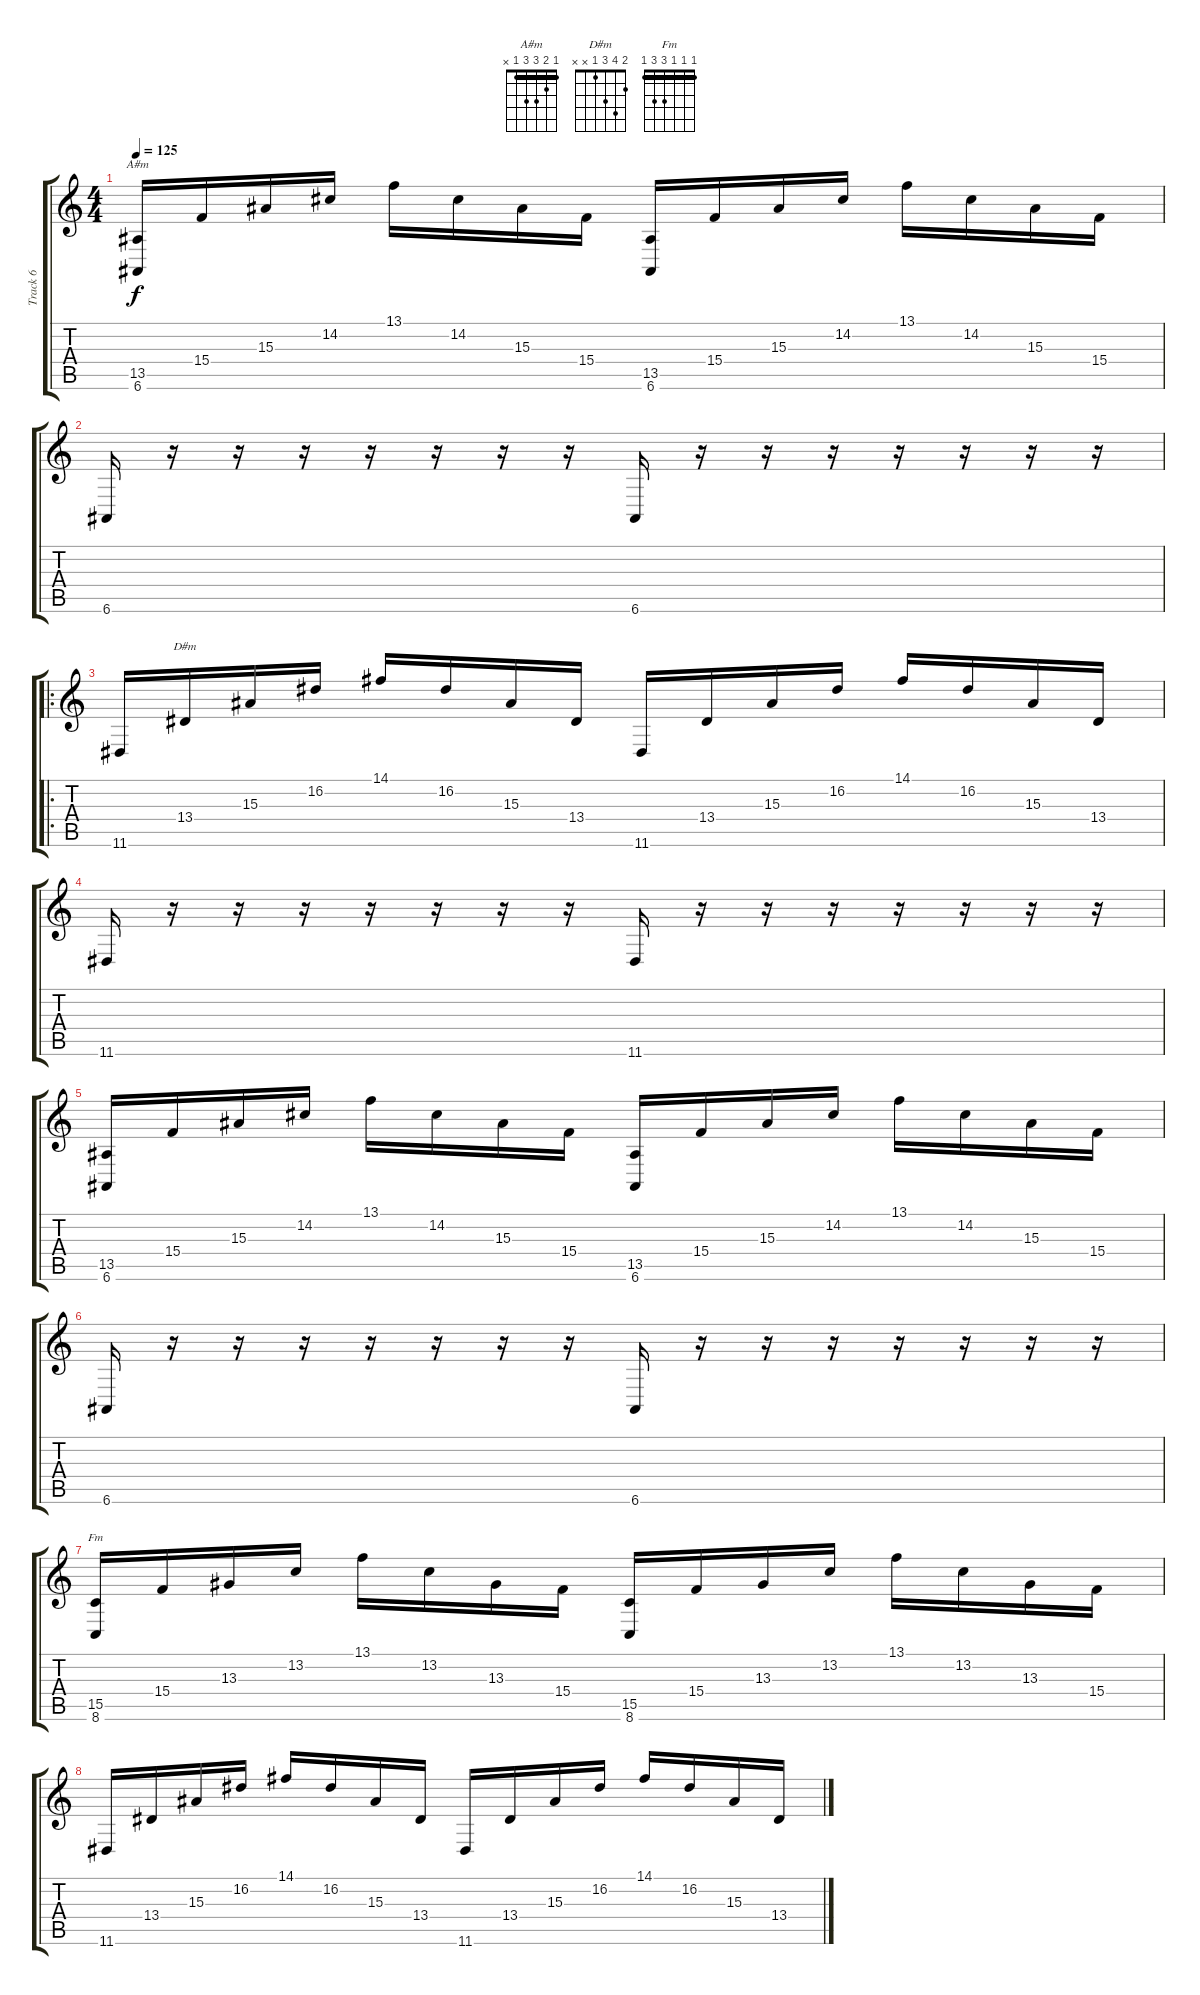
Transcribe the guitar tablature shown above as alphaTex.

\track ("Track 6" "Track 6") {instrument fx4atmosphere}
\staff {score tabs}
\tuning (E4 B3 G3 D3 A2 E2) {hide}
\chord ("A#m" 1 2 3 3 1 x) {barre 1}
\chord ("D#m" 2 4 3 1 x x)
\chord ("Fm" 1 1 1 3 3 1) {barre 1}
\ts (4 4)
\tempo 125
\clef g2
\ks c
(13.5 6.6).16{ch "A#m" dy f} 15.4.16 15.3.16 14.2.16 13.1.16 14.2.16 15.3.16 15.4.16 (13.5 6.6).16 15.4.16 15.3.16 14.2.16 13.1.16 14.2.16 15.3.16 15.4.16 |
6.6.16 r.16 r.16 r.16 r.16 r.16 r.16 r.16 6.6.16 r.16 r.16 r.16 r.16 r.16 r.16 r.16 |
\ro
11.6.16 13.4.16{ch "D#m"} 15.3.16 16.2.16 14.1.16 16.2.16 15.3.16 13.4.16 11.6.16 13.4.16 15.3.16 16.2.16 14.1.16 16.2.16 15.3.16 13.4.16 |
11.6.16 r.16 r.16 r.16 r.16 r.16 r.16 r.16 11.6.16 r.16 r.16 r.16 r.16 r.16 r.16 r.16 |
(13.5 6.6).16 15.4.16 15.3.16 14.2.16 13.1.16 14.2.16 15.3.16 15.4.16 (13.5 6.6).16 15.4.16 15.3.16 14.2.16 13.1.16 14.2.16 15.3.16 15.4.16 |
6.6.16 r.16 r.16 r.16 r.16 r.16 r.16 r.16 6.6.16 r.16 r.16 r.16 r.16 r.16 r.16 r.16 |
(15.5 8.6).16{ch "Fm"} 15.4.16 13.3.16 13.2.16 13.1.16 13.2.16 13.3.16 15.4.16 (15.5 8.6).16 15.4.16 13.3.16 13.2.16 13.1.16 13.2.16 13.3.16 15.4.16 |
11.6.16 13.4.16 15.3.16 16.2.16 14.1.16 16.2.16 15.3.16 13.4.16 11.6.16 13.4.16 15.3.16 16.2.16 14.1.16 16.2.16 15.3.16 13.4.16
